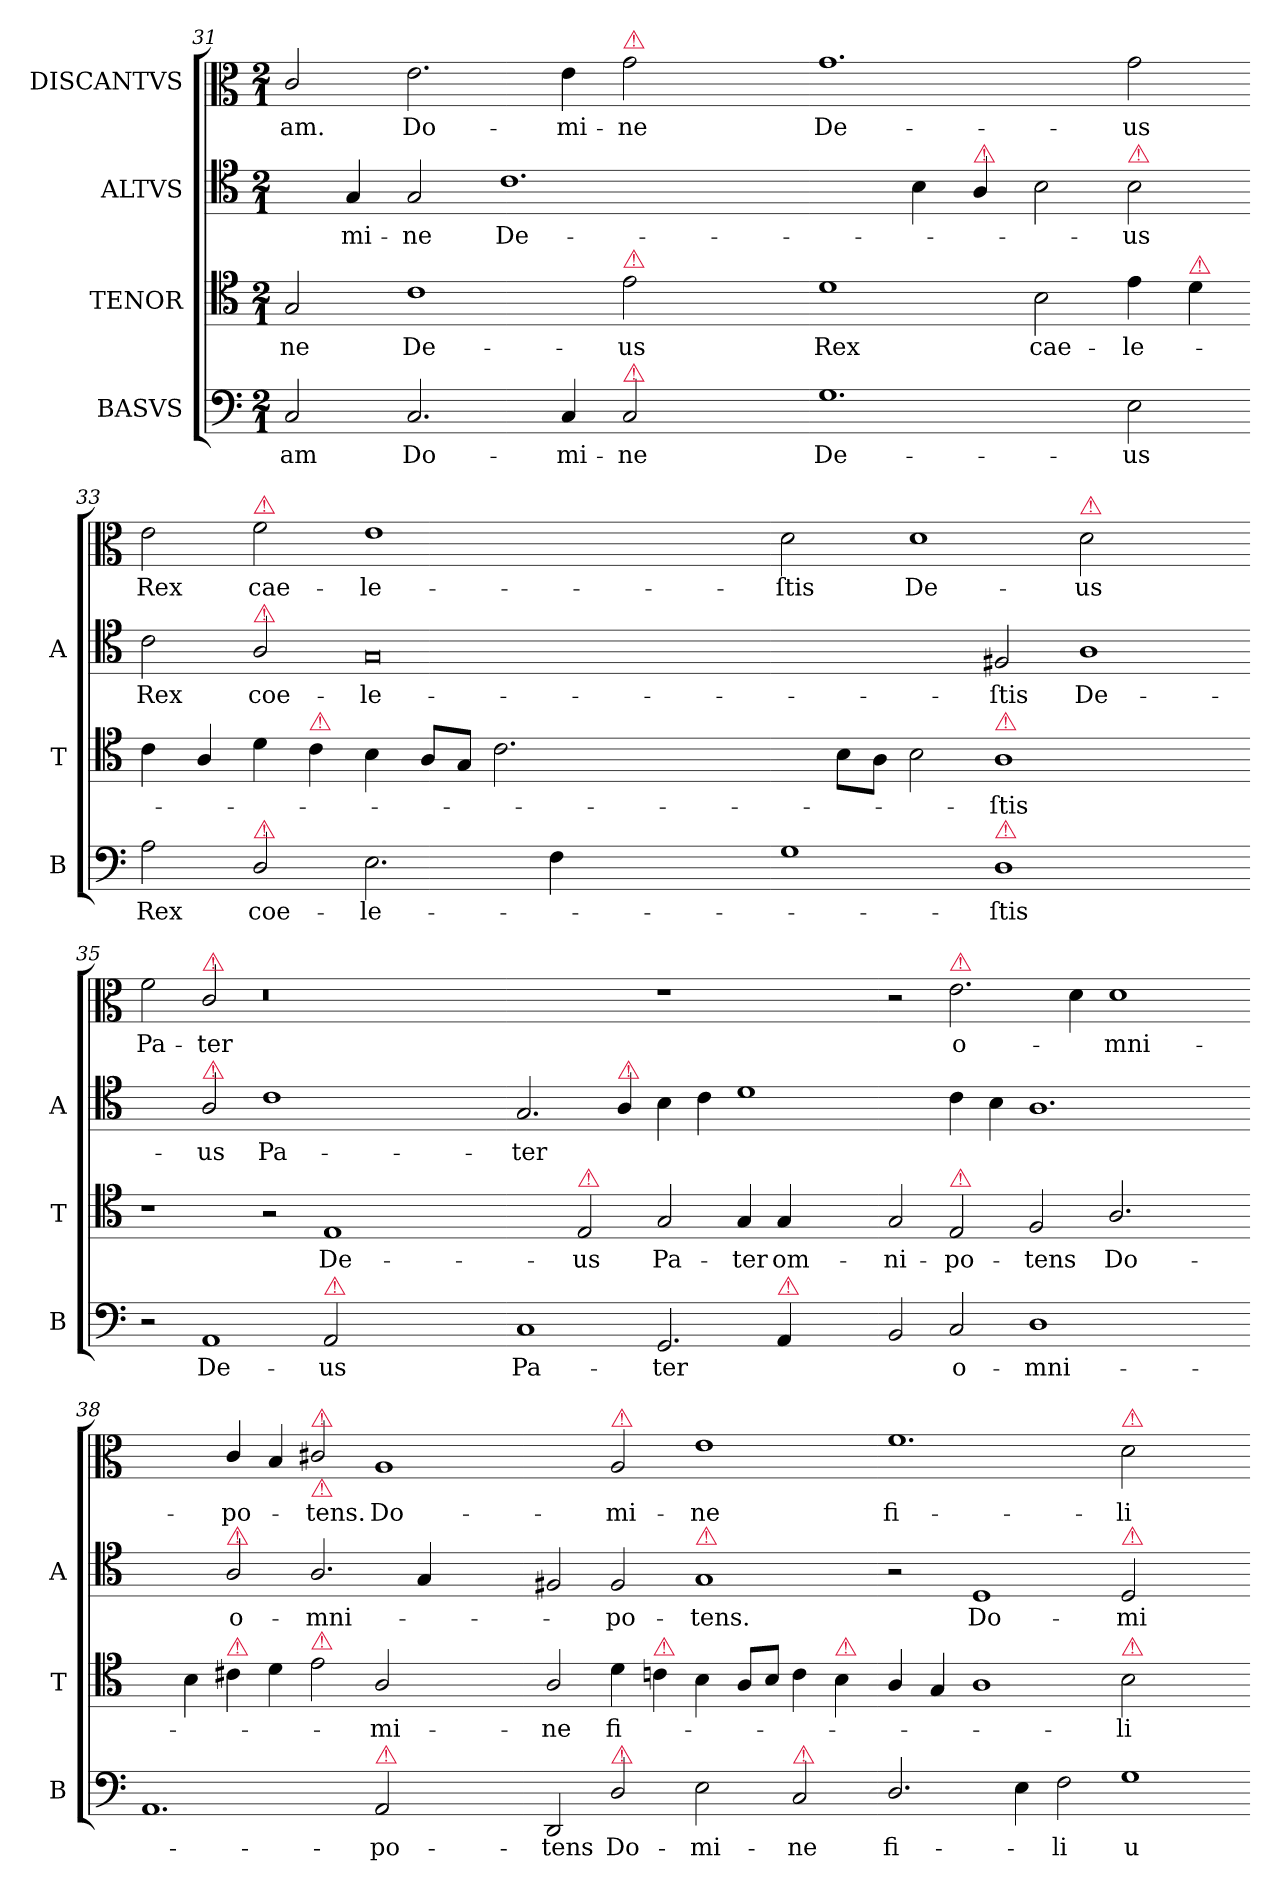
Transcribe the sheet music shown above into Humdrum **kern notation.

**kern	**text	**kern	**text	**kern	**text	**kern	**text
*part4	*part4	*part3	*part3	*part2	*part2	*part1	*part1
*staff4	*staff4	*staff3	*staff3	*staff2	*staff2	*staff1	*staff1
*I"BASVS	*	*I"TENOR	*	*I"ALTVS	*	*I"DISCANTVS	*
*I'B	*	*I'T	*	*I'A	*	*	*
*clefF4	*	*clefC4	*	*clefC4	*	*clefC3	*
*k[]	*	*k[]	*	*k[]	*	*k[]	*
*M2/1	*	*M2/1	*	*M2/1	*	*M2/1	*
=31	=31	=31	=31	=31	=31	=31	=31
2C/	-am	2G/	-ne	4ryy	.	2c/	-am.
.	.	.	.	4G/	-mi-	.	.
2.C/	Do-	1c	De-	2G/	-ne	2.e\	Do-
.	.	.	.	1.c	De-	.	.
4C/	-mi-	.	.	.	.	4e\	-mi-
!	!	!	!	!	!	!LO:TX:a:color=crimson:t=⚠	!
!	!	!LO:TX:a:color=crimson:t=⚠	!	!	!	!	!
!LO:TX:a:color=crimson:t=⚠	!	!	!	!	!	!	!
2C/	-ne	2e\	-us	.	.	2g\	-ne
2ryy	.	2ryy	.	.	.	2ryy	.
=32-	=32-	=32-	=32-	=32-	=32-	=32-	=32-
1.G	De-	1d	Rex	2ryy	.	1.g	De-
.	.	.	.	4B\	.	.	.
!	!	!	!	!LO:TX:a:color=crimson:t=⚠	!	!	!
.	.	.	.	4A/	.	.	.
.	.	2B\	cae-	2B\	.	.	.
!	!	!	!	!LO:TX:a:color=crimson:t=⚠	!	!	!
2E\	-us	4e\	-le-	2B\	-us	2g\	-us
!	!	!LO:TX:a:color=crimson:t=⚠	!	!	!	!	!
.	.	4d\	.	.	.	.	.
=33-	=33-	=33-	=33-	=33-	=33-	=33-	=33-
2A\	Rex	4c\	.	2c\	Rex	2e\	Rex
.	.	4A/	.	.	.	.	.
!	!	!	!	!	!	!LO:TX:a:color=crimson:t=⚠	!
!	!	!	!	!LO:TX:a:color=crimson:t=⚠	!	!	!
!LO:TX:a:color=crimson:t=⚠	!	!	!	!	!	!	!
2D/	coe-	4d\	.	2A/	coe-	2f\	cae-
!	!	!LO:TX:a:color=crimson:t=⚠	!	!	!	!	!
.	.	4c\	.	.	.	.	.
2.E\	-le-	4B\	.	0G	-le-	1e	-le-
.	.	8A/L	.	.	.	.	.
.	.	8G/J	.	.	.	.	.
.	.	2.c\	.	.	.	.	.
4F\	.	.	.	.	.	.	.
1ryy	.	.	.	.	.	1ryy	.
.	.	2.ryy	.	.	.	.	.
=34-	=34-	=34-	=34-	=34-	=34-	=34-	=34-
1G	.	4ryy	.	1ryy	.	2d\	-ſtis
.	.	8B\L	.	.	.	.	.
.	.	8A\J	.	.	.	.	.
.	.	2B\	.	.	.	1d	De-
!	!	!LO:TX:a:color=crimson:t=⚠	!	!	!	!	!
!LO:TX:a:color=crimson:t=⚠	!	!	!	!	!	!	!
1D	-ſtis	1A	-ſtis	2F#X/	-ſtis	.	.
!	!	!	!	!	!	!LO:TX:a:color=crimson:t=⚠	!
.	.	.	.	1A/	De-	2d\	-us
2ryy	.	2ryy	.	.	.	2ryy	.
=35-	=35-	=35-	=35-	=35-	=35-	=35-	=35-
2r	.	1r	.	2ryy	.	2f\	Pa-
!	!	!	!	!	!	!LO:TX:a:color=crimson:t=⚠	!
!	!	!	!	!LO:TX:a:color=crimson:t=⚠	!	!	!
1AA	De-	.	.	2A/	-us	2c/	-ter
.	.	2r	.	1c	Pa-	0r	.
!LO:TX:a:color=crimson:t=⚠	!	!	!	!	!	!	!
2AA/	-us	1E/	De-	.	.	.	.
1ryy	.	.	.	1ryy	.	.	.
.	.	2ryy	.	.	.	.	.
=36-	=36-	=36-	=36-	=36-	=36-	=36-	=36-
1C	Pa-	2ryy	.	2.G/	-ter	1ryy	.
!	!	!LO:TX:a:color=crimson:t=⚠	!	!	!	!	!
.	.	2E/	-us	.	.	.	.
!	!	!	!	!LO:TX:a:color=crimson:t=⚠	!	!	!
.	.	.	.	4A/	.	.	.
2.GG/	-ter	2G/	Pa-	4B\	.	1r	.
.	.	.	.	4c\	.	.	.
.	.	4G/	-ter	1d\	.	.	.
!LO:TX:a:color=crimson:t=⚠	!	!	!	!	!	!	!
4AA/	.	4G/	om-	.	.	.	.
2ryy	.	2ryy	.	.	.	2ryy	.
=37-	=37-	=37-	=37-	=37-	=37-	=37-	=37-
2BB/	.	2G/	-ni-	2ryy	.	2r	.
!	!	!	!	!	!	!LO:TX:a:color=crimson:t=⚠	!
!	!	!LO:TX:a:color=crimson:t=⚠	!	!	!	!	!
2C/	o-	2E/	-po-	4c\	.	2.e\	o-
.	.	.	.	4B\	.	.	.
1D	-mni-	2F/	-tens	1.A	.	.	.
.	.	.	.	.	.	4d\	.
.	.	2.A/	Do-	.	.	1d\	-mni-
2ryy	.	.	.	.	.	.	.
.	.	4ryy	.	.	.	.	.
=38-	=38-	=38-	=38-	=38-	=38-	=38-	=38-
1.AA	.	4ryy	.	2ryy	.	2ryy	.
.	.	4B\	.	.	.	.	.
!	!	!	!	!LO:TX:a:color=crimson:t=⚠	!	!	!
!	!	!LO:TX:a:color=crimson:t=⚠	!	!	!	!	!
.	.	4c#X\	.	2A/	o-	4c/	-po-
.	.	4d\	.	.	.	4B/	.
!	!	!	!	!	!	!LO:TX:b:color=crimson:t=⚠	!
!	!	!	!	!	!	!LO:TX:a:color=crimson:t=⚠	!
!	!	!LO:TX:a:color=crimson:t=⚠	!	!	!	!	!
.	.	2e\	.	2.A/	-mni-	2c#X/	-tens.
!LO:TX:a:color=crimson:t=⚠	!	!	!	!	!	!	!
2AA/	-po-	2A/	-mi-	.	.	1A/	Do-
.	.	.	.	4G/	.	.	.
2ryy	.	2ryy	.	2ryy	.	.	.
=39-	=39-	=39-	=39-	=39-	=39-	=39-	=39-
2DD/	-tens	2A/	-ne	2F#X/	.	2ryy	.
!	!	!	!	!	!	!LO:TX:a:color=crimson:t=⚠	!
!LO:TX:a:color=crimson:t=⚠	!	!	!	!	!	!	!
2D/	Do-	4d\	fi-	2F#/	-po-	2A/	-mi-
!	!	!LO:TX:a:color=crimson:t=⚠	!	!	!	!	!
.	.	4cn\	.	.	.	.	.
!	!	!	!	!LO:TX:a:color=crimson:t=⚠	!	!	!
2E\	-mi-	4B\	.	1G	-tens.	1e	-ne
.	.	8A/L	.	.	.	.	.
.	.	8B/J	.	.	.	.	.
!LO:TX:a:color=crimson:t=⚠	!	!	!	!	!	!	!
2C/	-ne	4c\	.	.	.	.	.
!	!	!LO:TX:a:color=crimson:t=⚠	!	!	!	!	!
.	.	4B\	.	.	.	.	.
=40-	=40-	=40-	=40-	=40-	=40-	=40-	=40-
2.D/	fi-	4A/	.	2r	.	1.f	fi-
.	.	4G/	.	.	.	.	.
.	.	1A	.	1D	Do-	.	.
4E\	.	.	.	.	.	.	.
2F\	-li	.	.	.	.	.	.
!	!	!	!	!	!	!LO:TX:a:color=crimson:t=⚠	!
!	!	!	!	!LO:TX:a:color=crimson:t=⚠	!	!	!
!	!	!LO:TX:a:color=crimson:t=⚠	!	!	!	!	!
1G\	u-	2B\	-li	2D/	-mi-	2d\	-li
.	.	2ryy	.	2ryy	.	2ryy	.
=-	=-	=-	=-	=-	=-	=-	=-
*-	*-	*-	*-	*-	*-	*-	*-
